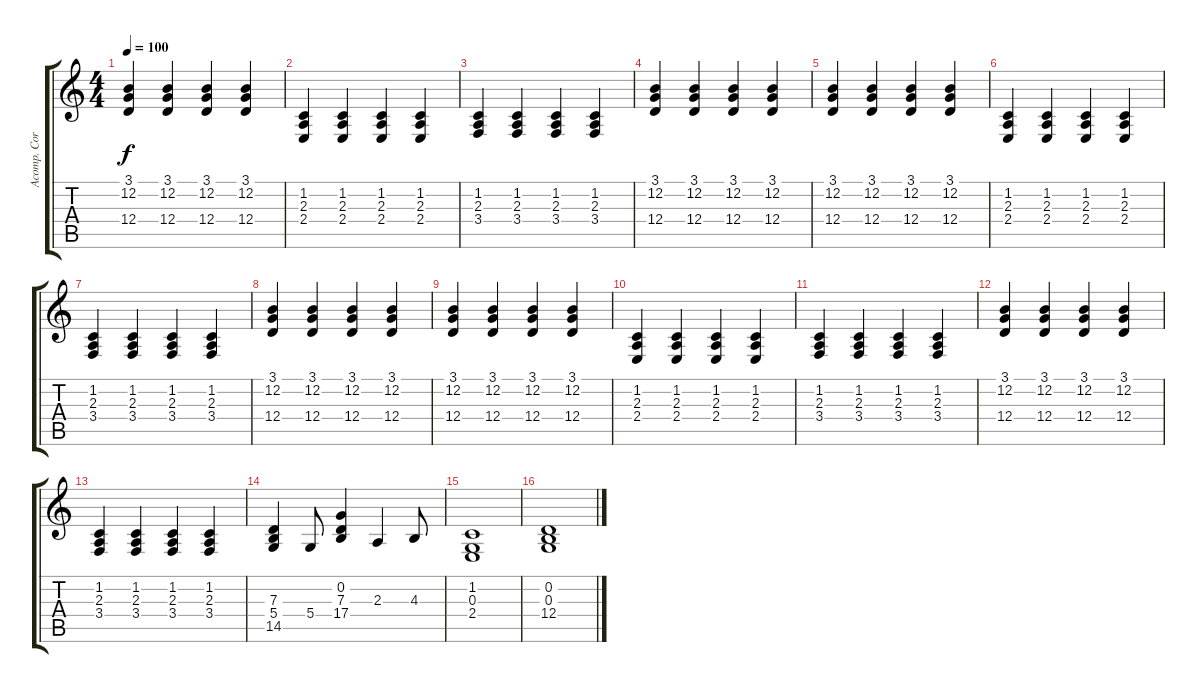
\track ("Acomp. Cordas" "Acomp. Cor") {instrument stringensemble1}
\staff {score tabs}
\tuning (E4 B3 G3 D3 A2 E2) {hide}
\ts (4 4)
\tempo 100
\clef g2
\ks c
(3.1 12.2 12.4).4{dy f} (3.1 12.2 12.4).4 (3.1 12.2 12.4).4 (3.1 12.2 12.4).4 |
(1.2 2.3 2.4).4 (1.2 2.3 2.4).4 (1.2 2.3 2.4).4 (1.2 2.3 2.4).4 |
(1.2 2.3 3.4).4 (1.2 2.3 3.4).4 (1.2 2.3 3.4).4 (1.2 2.3 3.4).4 |
(3.1 12.2 12.4).4 (3.1 12.2 12.4).4 (3.1 12.2 12.4).4 (3.1 12.2 12.4).4 |
(3.1 12.2 12.4).4 (3.1 12.2 12.4).4 (3.1 12.2 12.4).4 (3.1 12.2 12.4).4 |
(1.2 2.3 2.4).4 (1.2 2.3 2.4).4 (1.2 2.3 2.4).4 (1.2 2.3 2.4).4 |
(1.2 2.3 3.4).4 (1.2 2.3 3.4).4 (1.2 2.3 3.4).4 (1.2 2.3 3.4).4 |
(3.1 12.2 12.4).4 (3.1 12.2 12.4).4 (3.1 12.2 12.4).4 (3.1 12.2 12.4).4 |
(3.1 12.2 12.4).4 (3.1 12.2 12.4).4 (3.1 12.2 12.4).4 (3.1 12.2 12.4).4 |
(1.2 2.3 2.4).4 (1.2 2.3 2.4).4 (1.2 2.3 2.4).4 (1.2 2.3 2.4).4 |
(1.2 2.3 3.4).4 (1.2 2.3 3.4).4 (1.2 2.3 3.4).4 (1.2 2.3 3.4).4 |
(3.1 12.2 12.4).4 (3.1 12.2 12.4).4 (3.1 12.2 12.4).4 (3.1 12.2 12.4).4 |
(1.2 2.3 3.4).4 (1.2 2.3 3.4).4 (1.2 2.3 3.4).4 (1.2 2.3 3.4).4 |
(7.3 5.4 14.5).4 5.4.8 (0.2 7.3 17.4).4 2.3.4 4.3.8 |
(1.2 0.3 2.4).1 |
(0.2 0.3 12.4).1
